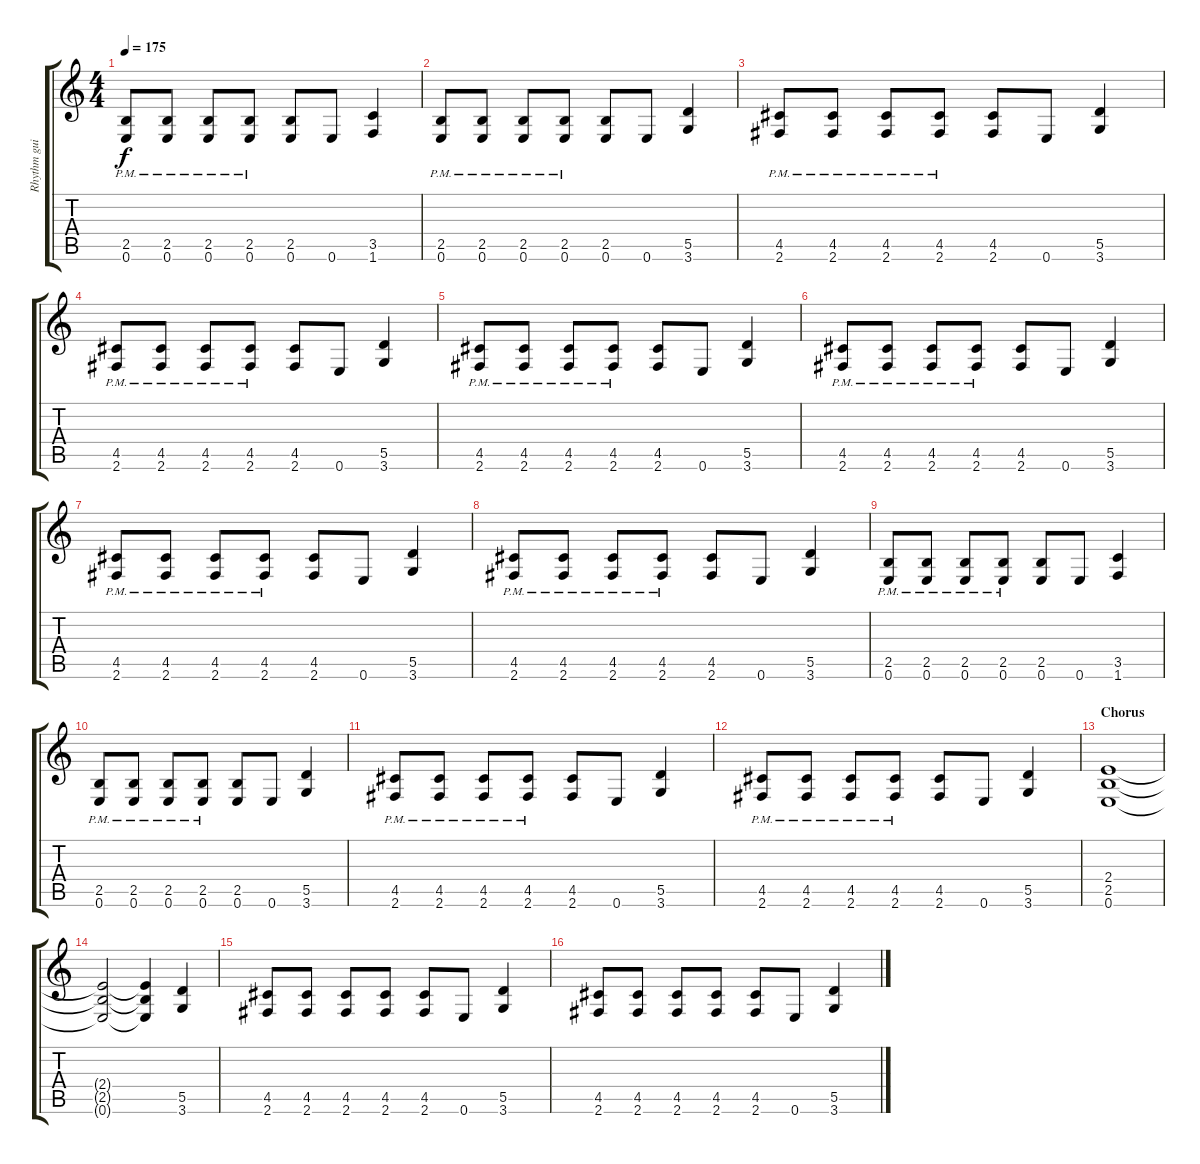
\track ("Rhythm guitar" "Rhythm gui") {instrument distortionguitar}
\staff {score tabs}
\tuning (E4 B3 G3 D3 A2 E2) {hide}
\ts (4 4)
\tempo 175
\clef g2
\ks c
(2.5{pm} 0.6{pm}).8{dy f} (2.5{pm} 0.6{pm}).8 (2.5{pm} 0.6{pm}).8 (2.5{pm} 0.6{pm}).8 (2.5 0.6).8 0.6.8 (3.5 1.6).4 |
(2.5{pm} 0.6{pm}).8 (2.5{pm} 0.6{pm}).8 (2.5{pm} 0.6{pm}).8 (2.5{pm} 0.6{pm}).8 (2.5 0.6).8 0.6.8 (5.5 3.6).4 |
(4.5{pm} 2.6{pm}).8 (4.5{pm} 2.6{pm}).8 (4.5{pm} 2.6{pm}).8 (4.5{pm} 2.6{pm}).8 (4.5 2.6).8 0.6.8 (5.5 3.6).4 |
(4.5{pm} 2.6{pm}).8 (4.5{pm} 2.6{pm}).8 (4.5{pm} 2.6{pm}).8 (4.5{pm} 2.6{pm}).8 (4.5 2.6).8 0.6.8 (5.5 3.6).4 |
(4.5{pm} 2.6{pm}).8 (4.5{pm} 2.6{pm}).8 (4.5{pm} 2.6{pm}).8 (4.5{pm} 2.6{pm}).8 (4.5 2.6).8 0.6.8 (5.5 3.6).4 |
(4.5{pm} 2.6{pm}).8 (4.5{pm} 2.6{pm}).8 (4.5{pm} 2.6{pm}).8 (4.5{pm} 2.6{pm}).8 (4.5 2.6).8 0.6.8 (5.5 3.6).4 |
(4.5{pm} 2.6{pm}).8 (4.5{pm} 2.6{pm}).8 (4.5{pm} 2.6{pm}).8 (4.5{pm} 2.6{pm}).8 (4.5 2.6).8 0.6.8 (5.5 3.6).4 |
(4.5{pm} 2.6{pm}).8 (4.5{pm} 2.6{pm}).8 (4.5{pm} 2.6{pm}).8 (4.5{pm} 2.6{pm}).8 (4.5 2.6).8 0.6.8 (5.5 3.6).4 |
(2.5{pm} 0.6{pm}).8 (2.5{pm} 0.6{pm}).8 (2.5{pm} 0.6{pm}).8 (2.5{pm} 0.6{pm}).8 (2.5 0.6).8 0.6.8 (3.5 1.6).4 |
(2.5{pm} 0.6{pm}).8 (2.5{pm} 0.6{pm}).8 (2.5{pm} 0.6{pm}).8 (2.5{pm} 0.6{pm}).8 (2.5 0.6).8 0.6.8 (5.5 3.6).4 |
(4.5{pm} 2.6{pm}).8 (4.5{pm} 2.6{pm}).8 (4.5{pm} 2.6{pm}).8 (4.5{pm} 2.6{pm}).8 (4.5 2.6).8 0.6.8 (5.5 3.6).4 |
(4.5{pm} 2.6{pm}).8 (4.5{pm} 2.6{pm}).8 (4.5{pm} 2.6{pm}).8 (4.5{pm} 2.6{pm}).8 (4.5 2.6).8 0.6.8 (5.5 3.6).4 |
\section ("" "Chorus")
(2.4 2.5 0.6).1 |
(2.4{t} 2.5{t} 0.6{t}).2 (2.4{t} 2.5{t} 0.6{t}).4 (5.5 3.6).4 |
(4.5 2.6).8 (4.5 2.6).8 (4.5 2.6).8 (4.5 2.6).8 (4.5 2.6).8 0.6.8 (5.5 3.6).4 |
(4.5 2.6).8 (4.5 2.6).8 (4.5 2.6).8 (4.5 2.6).8 (4.5 2.6).8 0.6.8 (5.5 3.6).4
